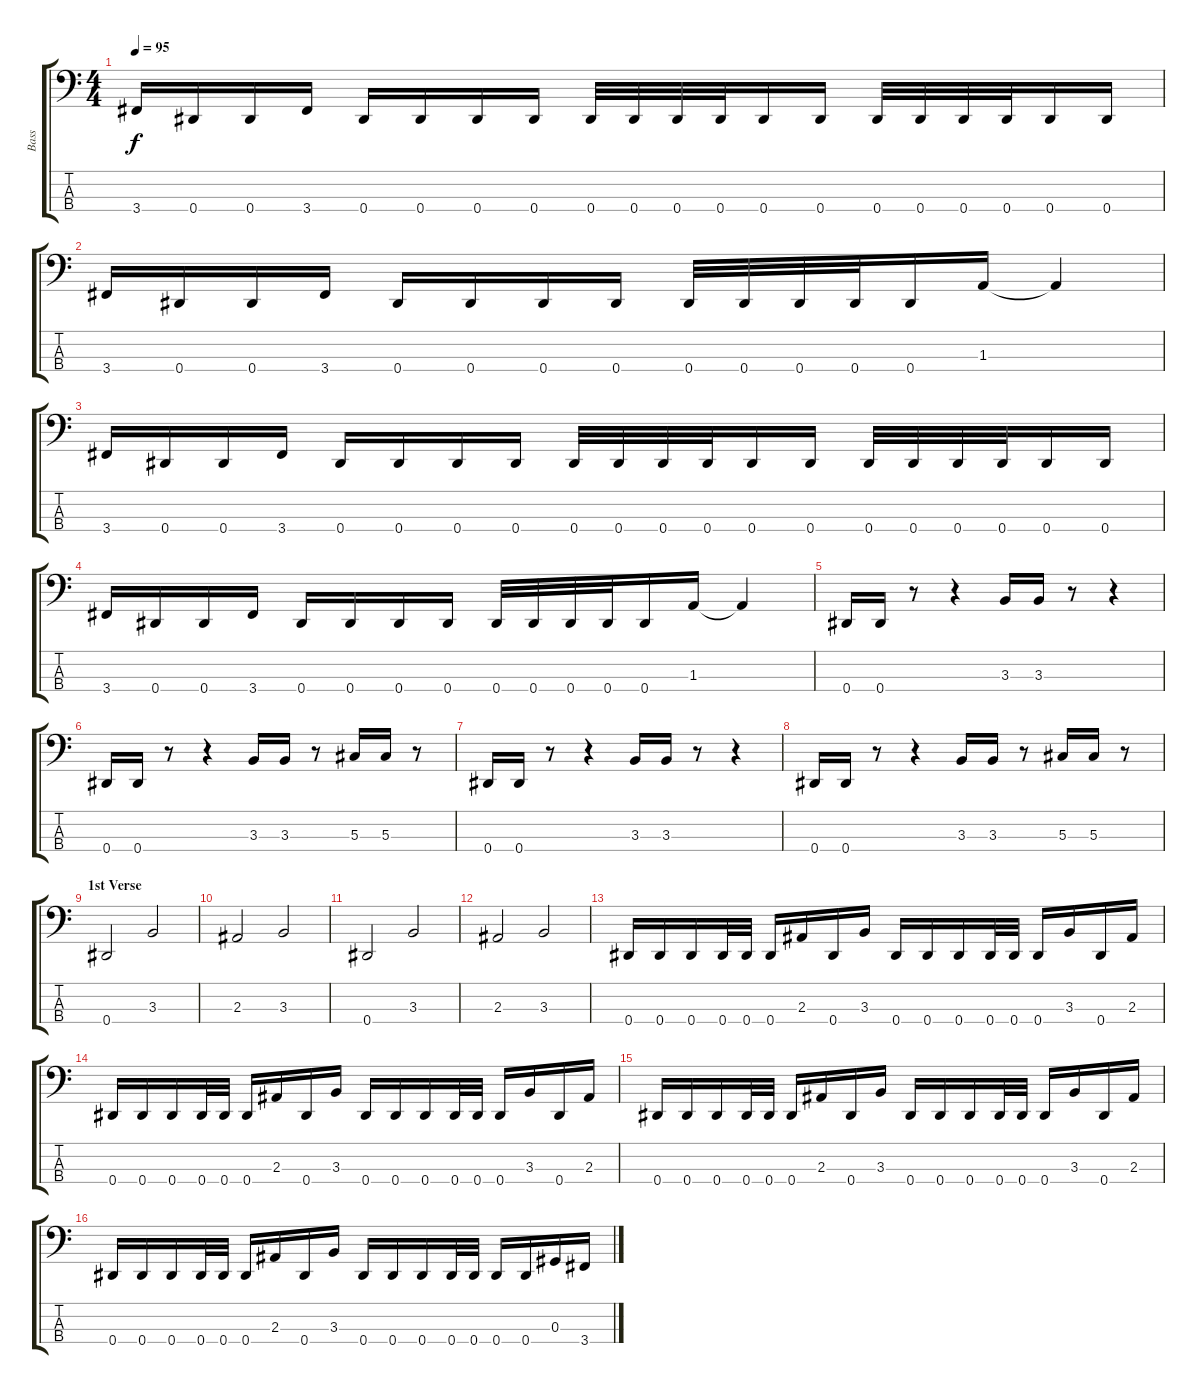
\track ("Bass" "Bass") {instrument electricbasspick}
\staff {score tabs}
\tuning (Gb2 Db2 Ab1 Eb1) {hide}
\ts (4 4)
\tempo 95
\clef f4
\ks c
3.4.16{dy f} 0.4.16 0.4.16 3.4.16 0.4.16 0.4.16 0.4.16 0.4.16 0.4.32 0.4.32 0.4.32 0.4.32 0.4.16 0.4.16 0.4.32 0.4.32 0.4.32 0.4.32 0.4.16 0.4.16 |
3.4.16 0.4.16 0.4.16 3.4.16 0.4.16 0.4.16 0.4.16 0.4.16 0.4.32 0.4.32 0.4.32 0.4.32 0.4.16 1.3.16 1.3{t}.4 |
3.4.16 0.4.16 0.4.16 3.4.16 0.4.16 0.4.16 0.4.16 0.4.16 0.4.32 0.4.32 0.4.32 0.4.32 0.4.16 0.4.16 0.4.32 0.4.32 0.4.32 0.4.32 0.4.16 0.4.16 |
3.4.16 0.4.16 0.4.16 3.4.16 0.4.16 0.4.16 0.4.16 0.4.16 0.4.32 0.4.32 0.4.32 0.4.32 0.4.16 1.3.16 1.3{t}.4 |
0.4.16 0.4.16 r.8 r.4 3.3.16 3.3.16 r.8 r.4 |
0.4.16 0.4.16 r.8 r.4 3.3.16 3.3.16 r.8 5.3.16 5.3.16 r.8 |
0.4.16 0.4.16 r.8 r.4 3.3.16 3.3.16 r.8 r.4 |
0.4.16 0.4.16 r.8 r.4 3.3.16 3.3.16 r.8 5.3.16 5.3.16 r.8 |
\section ("" "1st Verse")
0.4.2 3.3.2 |
2.3.2 3.3.2 |
0.4.2 3.3.2 |
2.3.2 3.3.2 |
0.4.16 0.4.16 0.4.16 0.4.32 0.4.32 0.4.16 2.3.16 0.4.16 3.3.16 0.4.16 0.4.16 0.4.16 0.4.32 0.4.32 0.4.16 3.3.16 0.4.16 2.3.16 |
0.4.16 0.4.16 0.4.16 0.4.32 0.4.32 0.4.16 2.3.16 0.4.16 3.3.16 0.4.16 0.4.16 0.4.16 0.4.32 0.4.32 0.4.16 3.3.16 0.4.16 2.3.16 |
0.4.16 0.4.16 0.4.16 0.4.32 0.4.32 0.4.16 2.3.16 0.4.16 3.3.16 0.4.16 0.4.16 0.4.16 0.4.32 0.4.32 0.4.16 3.3.16 0.4.16 2.3.16 |
0.4.16 0.4.16 0.4.16 0.4.32 0.4.32 0.4.16 2.3.16 0.4.16 3.3.16 0.4.16 0.4.16 0.4.16 0.4.32 0.4.32 0.4.16 0.4.16 0.3.16 3.4.16
